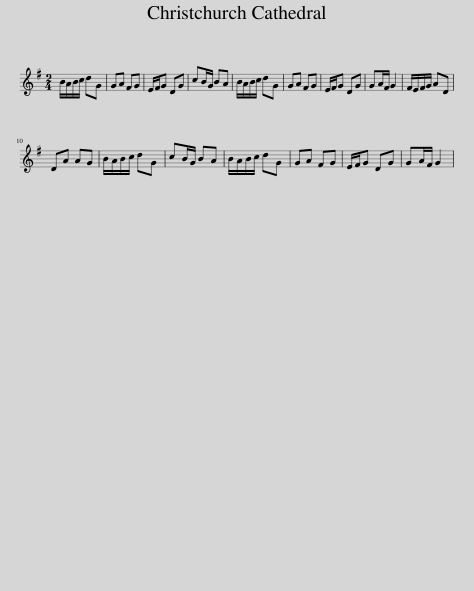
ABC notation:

X:1
L:1/8
M:2/4
I:linebreak $
K:G
V:1 treble
V:1
 B/A/B/c/ dG | GA FG | E/F/G DG | cB/G/ BA | B/A/B/c/ dG | %5
 GA FG | E/F/G DG | GA/F/ G2 | F/E/F/G/ AD |$ DA AG | %10
 B/A/B/c/ dG | cB/G/ BA | B/A/B/c/ dG | GA FG | E/F/G DG | %15
 GA/F/ G2 | %16
